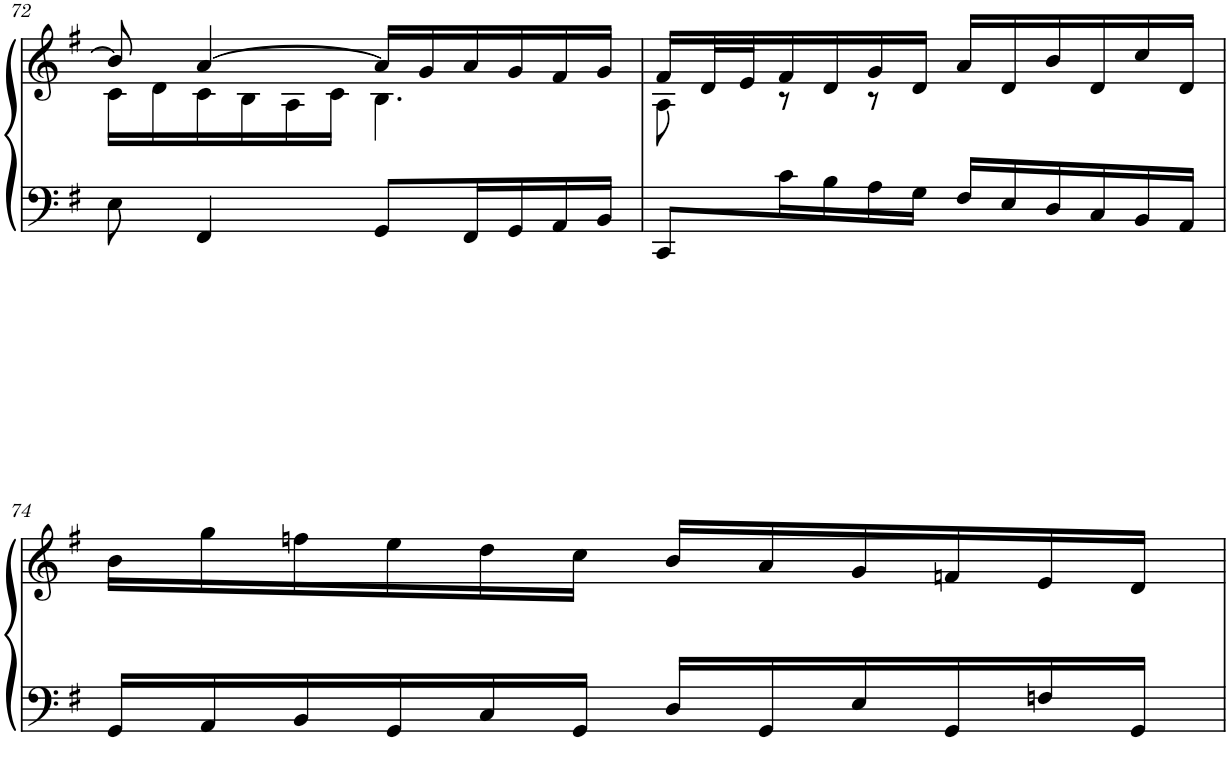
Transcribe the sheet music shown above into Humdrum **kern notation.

**kern	**kern
*part1	*part1
*staff2	*staff1
*I"Piano	*
*I'Pno	*
!!LO:PB:g=z
*clefF4	*clefG2
*k[f#]	*k[f#]
*M6/8	*M6/8
=72	=72
*	*^
8E\	8b/]	16c\LL
.	.	16d\
4FF#/	[4a/	16c\
.	.	16B\
.	.	16A\
.	.	16c\JJ
8GG/L	16a/LL]	4.B\
.	16g/	.
16FF#/L	16a/	.
16GG/	16g/	.
16AA/	16f#/	.
16BB/JJ	16g/JJ	.
=73	=73	=73
8CC/L	16f#/LL	8A\
.	32d/L	.
.	32e/J	.
16c\L	16f#/	8r
16B\	16d/	.
16A\	16g/	8r
16G\JJ	16d/JJ	.
16F#/LL	16a/LL	4.ryy
16E/	16d/	.
16D/	16b/	.
16C/	16d/	.
16BB/	16cc/	.
16AA/JJ	16d/JJ	.
*	*v	*v
!!LO:LB:g=z
=74	=74
16GG/LL	16b\LL
16AA/	16gg\
16BB/	16ffn\
16GG/	16ee\
16C/	16dd\
16GG/JJ	16cc\JJ
16D/LL	16b/LL
16GG/	16a/
16E/	16g/
16GG/	16fn/
16Fn/	16e/
16GG/JJ	16d/JJ
=	=
*-	*-
